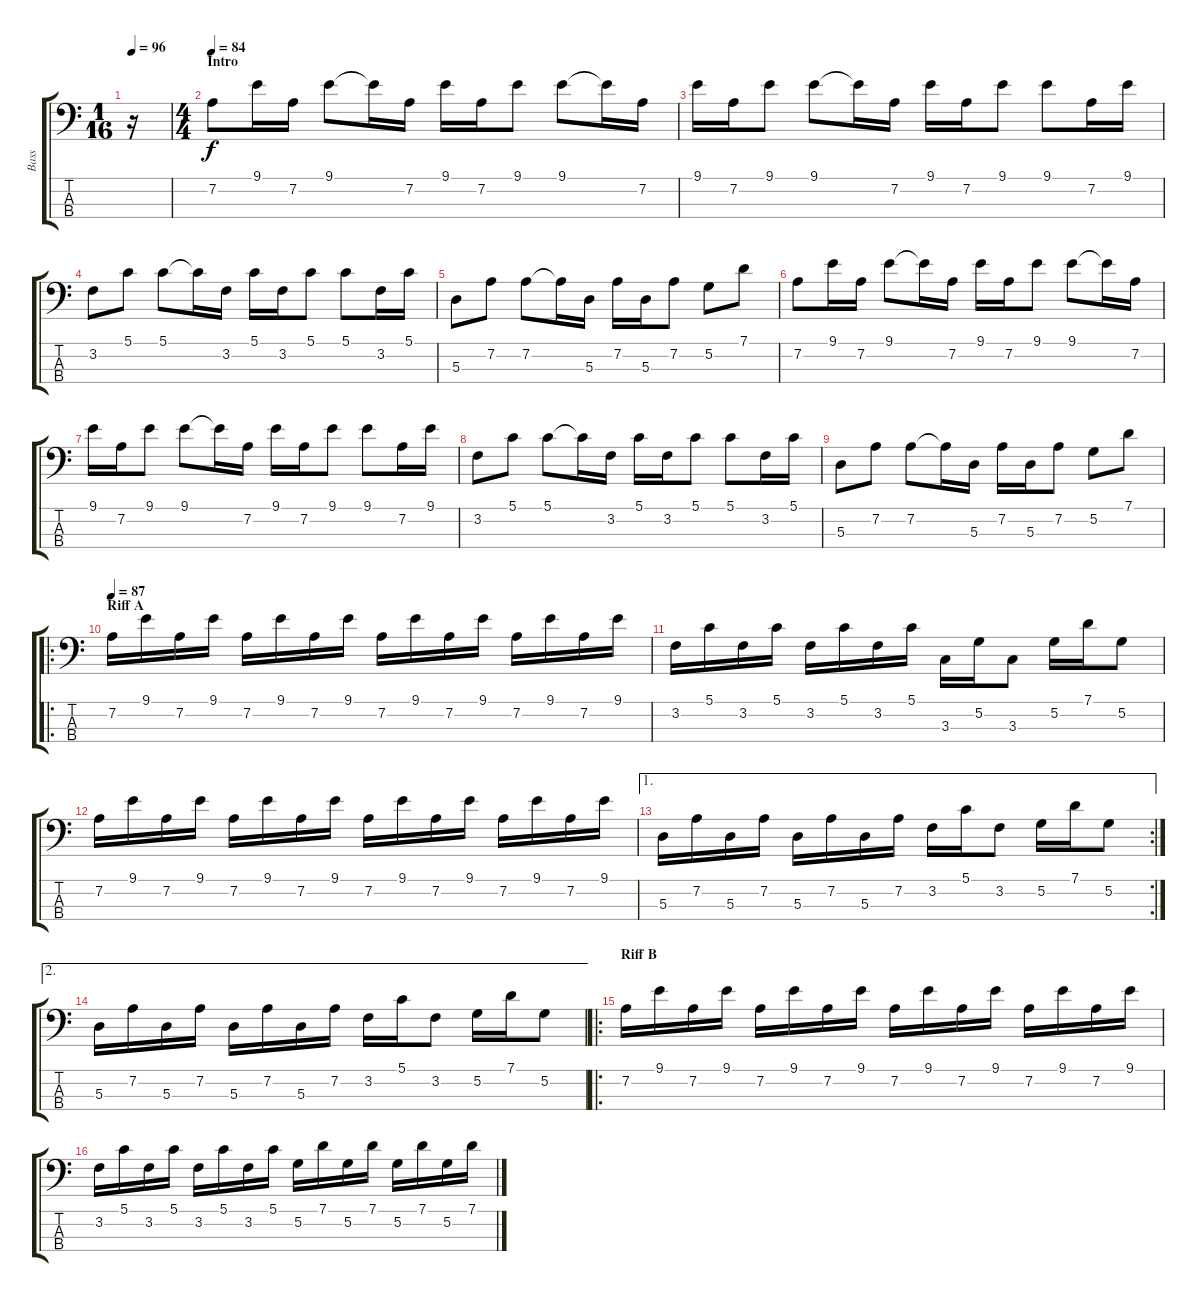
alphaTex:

\track ("Bass" "Bass") {instrument electricbasspick}
\staff {score tabs}
\tuning (G2 D2 A1 E1) {hide}
\ts (1 16)
\tempo 96
\clef f4
\ks c
r.16{dy f instrument electricbasspick} |
\ts (4 4)
\section ("" "Intro")
\tempo 84
7.2.8 9.1.16 7.2.16 9.1.8 9.1{t}.16 7.2.16 9.1.16 7.2.16 9.1.8 9.1.8 9.1{t}.16 7.2.16 |
9.1.16 7.2.16 9.1.8 9.1.8 9.1{t}.16 7.2.16 9.1.16 7.2.16 9.1.8 9.1.8 7.2.16 9.1.16 |
3.2.8 5.1.8 5.1.8 5.1{t}.16 3.2.16 5.1.16 3.2.16 5.1.8 5.1.8 3.2.16 5.1.16 |
5.3.8 7.2.8 7.2.8 7.2{t}.16 5.3.16 7.2.16 5.3.16 7.2.8 5.2.8 7.1.8 |
7.2.8 9.1.16 7.2.16 9.1.8 9.1{t}.16 7.2.16 9.1.16 7.2.16 9.1.8 9.1.8 9.1{t}.16 7.2.16 |
9.1.16 7.2.16 9.1.8 9.1.8 9.1{t}.16 7.2.16 9.1.16 7.2.16 9.1.8 9.1.8 7.2.16 9.1.16 |
3.2.8 5.1.8 5.1.8 5.1{t}.16 3.2.16 5.1.16 3.2.16 5.1.8 5.1.8 3.2.16 5.1.16 |
5.3.8 7.2.8 7.2.8 7.2{t}.16 5.3.16 7.2.16 5.3.16 7.2.8 5.2.8 7.1.8 |
\ro
\section ("" "Riff A")
\tempo 87
7.2.16 9.1.16 7.2.16 9.1.16 7.2.16 9.1.16 7.2.16 9.1.16 7.2.16 9.1.16 7.2.16 9.1.16 7.2.16 9.1.16 7.2.16 9.1.16 |
3.2.16 5.1.16 3.2.16 5.1.16 3.2.16 5.1.16 3.2.16 5.1.16 3.3.16 5.2.16 3.3.8 5.2.16 7.1.16 5.2.8 |
7.2.16 9.1.16 7.2.16 9.1.16 7.2.16 9.1.16 7.2.16 9.1.16 7.2.16 9.1.16 7.2.16 9.1.16 7.2.16 9.1.16 7.2.16 9.1.16 |
\ae 1
\rc 2
5.3.16 7.2.16 5.3.16 7.2.16 5.3.16 7.2.16 5.3.16 7.2.16 3.2.16 5.1.16 3.2.8 5.2.16 7.1.16 5.2.8 |
\ae 2
5.3.16 7.2.16 5.3.16 7.2.16 5.3.16 7.2.16 5.3.16 7.2.16 3.2.16 5.1.16 3.2.8 5.2.16 7.1.16 5.2.8 |
\ro
\section ("" "Riff B")
7.2.16 9.1.16 7.2.16 9.1.16 7.2.16 9.1.16 7.2.16 9.1.16 7.2.16 9.1.16 7.2.16 9.1.16 7.2.16 9.1.16 7.2.16 9.1.16 |
3.2.16 5.1.16 3.2.16 5.1.16 3.2.16 5.1.16 3.2.16 5.1.16 5.2.16 7.1.16 5.2.16 7.1.16 5.2.16 7.1.16 5.2.16 7.1.16
